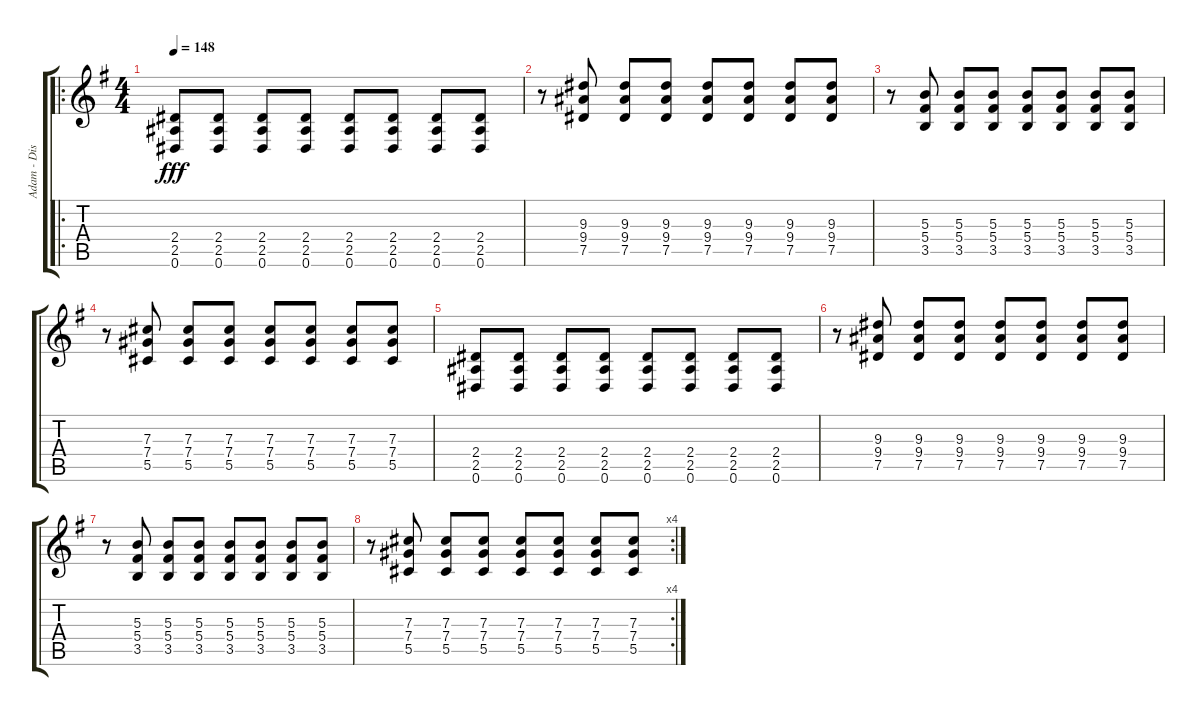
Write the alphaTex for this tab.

\track ("Adam - Distortion Guitar" "Adam - Dis") {instrument distortionguitar}
\staff {score tabs}
\tuning (Eb4 Bb3 Gb3 Db3 Ab2 Eb2) {hide}
\ro
\ts (4 4)
\tempo 148
\clef g2
\ks g
(2.4 2.5 0.6).8{dy fff} (2.4 2.5 0.6).8 (2.4 2.5 0.6).8 (2.4 2.5 0.6).8 (2.4 2.5 0.6).8 (2.4 2.5 0.6).8 (2.4 2.5 0.6).8 (2.4 2.5 0.6).8 |
r.8 (9.3 9.4 7.5).8 (9.3 9.4 7.5).8 (9.3 9.4 7.5).8 (9.3 9.4 7.5).8 (9.3 9.4 7.5).8 (9.3 9.4 7.5).8 (9.3 9.4 7.5).8 |
r.8 (5.3 5.4 3.5).8 (5.3 5.4 3.5).8 (5.3 5.4 3.5).8 (5.3 5.4 3.5).8 (5.3 5.4 3.5).8 (5.3 5.4 3.5).8 (5.3 5.4 3.5).8 |
r.8 (7.3 7.4 5.5).8 (7.3 7.4 5.5).8 (7.3 7.4 5.5).8 (7.3 7.4 5.5).8 (7.3 7.4 5.5).8 (7.3 7.4 5.5).8 (7.3 7.4 5.5).8 |
(2.4 2.5 0.6).8 (2.4 2.5 0.6).8 (2.4 2.5 0.6).8 (2.4 2.5 0.6).8 (2.4 2.5 0.6).8 (2.4 2.5 0.6).8 (2.4 2.5 0.6).8 (2.4 2.5 0.6).8 |
r.8 (9.3 9.4 7.5).8 (9.3 9.4 7.5).8 (9.3 9.4 7.5).8 (9.3 9.4 7.5).8 (9.3 9.4 7.5).8 (9.3 9.4 7.5).8 (9.3 9.4 7.5).8 |
r.8 (5.3 5.4 3.5).8 (5.3 5.4 3.5).8 (5.3 5.4 3.5).8 (5.3 5.4 3.5).8 (5.3 5.4 3.5).8 (5.3 5.4 3.5).8 (5.3 5.4 3.5).8 |
\rc 4
r.8 (7.3 7.4 5.5).8 (7.3 7.4 5.5).8 (7.3 7.4 5.5).8 (7.3 7.4 5.5).8 (7.3 7.4 5.5).8 (7.3 7.4 5.5).8 (7.3 7.4 5.5).8
